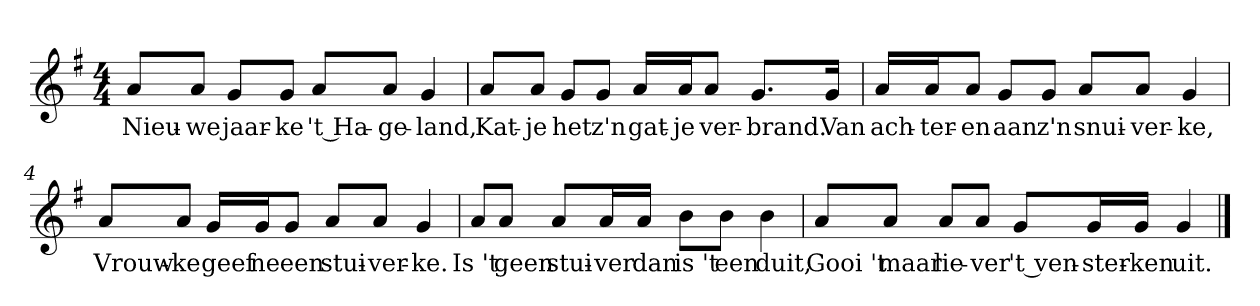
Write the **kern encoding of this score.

**kern	**text
*part1	*part1
*staff1	*staff1
*clefG2	*
*k[f#]	*
*G:	*
*M4/4	*
*MM120	*
=1	=1
8a/L	Nieu-
8a/J	-we
8g/L	jaar-
8g/J	-ke
8a/L	't Ha-
8a/J	-ge-
4g	-land,
=2	=2
8a/L	Kat-
8a/J	-je
8g/L	het
8g/J	z'n
16a/LL	gat-
16a/J	-je
8a/J	ver-
8.g/L	-brand.
16g/Jk	Van
=3	=3
16a/LL	ach-
16a/J	-ter-
8a/J	-en
8g/L	aan
8g/J	z'n
8a/L	snui-
8a/J	-ver-
4g	-ke,
=4	=4
8a/L	Vrouw-
8a/J	-ke
16g/LL	geef
16g/J	ne
8g/J	een
8a/L	stui-
8a/J	-ver-
4g	-ke.
=5	=5
8a/L	Is 't
8a/J	geen
8a/L	stui-
16a/L	-ver
16a/JJ	dan
8b\L	is 't
8b\J	een
4b	duit,
=6	=6
8a/L	Gooi 't
8a/J	maar
8a/L	lie-
8a/J	-ver
8g/L	't ven-
16g/L	-ster-
16g/JJ	-ken
4g	uit.
==	==
*-	*-
